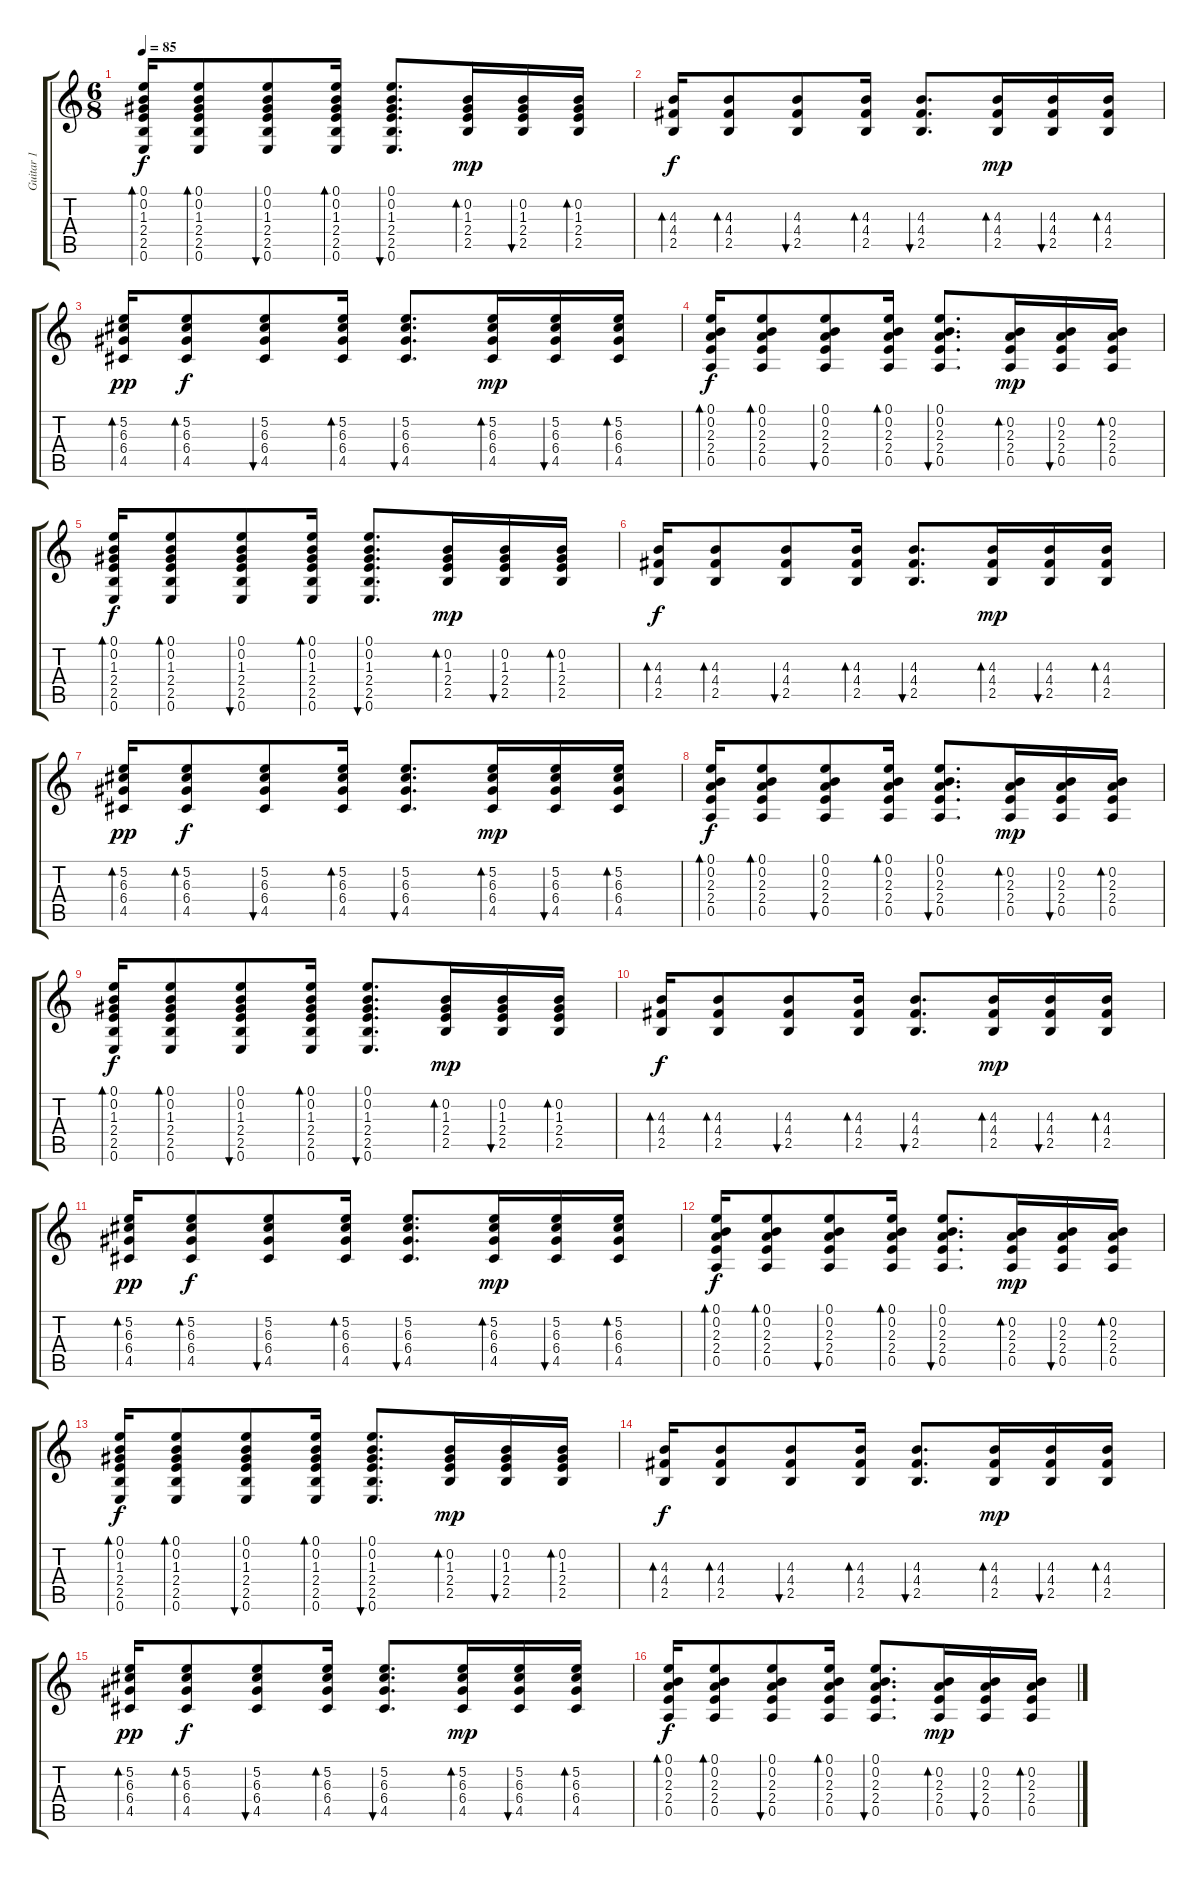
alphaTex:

\track ("Guitar 1" "Guitar 1") {instrument acousticguitarsteel}
\staff {score tabs}
\tuning (E4 B3 G3 D3 A2 E2) {hide}
\ts (6 8)
\tempo 85
\clef g2
\ks c
(0.1 0.2 1.3 2.4 2.5 0.6).16{bd 60 dy f} (0.1 0.2 1.3 2.4 2.5 0.6).8{bd 60} (0.1 0.2 1.3 2.4 2.5 0.6).8{bu 60} (0.1 0.2 1.3 2.4 2.5 0.6).16{bd 30} (0.1 0.2 1.3 2.4 2.5 0.6).8{d bu 60} (0.2 1.3 2.4 2.5).16{bd 60 dy mp} (0.2 1.3 2.4 2.5).16{bu 60} (0.2 1.3 2.4 2.5).16{bd 60} |
(4.3 4.4 2.5).16{bd 30 dy f} (4.3 4.4 2.5).8{bd 30} (4.3 4.4 2.5).8{bu 60} (4.3 4.4 2.5).16{bd 30} (4.3 4.4 2.5).8{d bu 60} (4.3 4.4 2.5).16{bd 60 dy mp} (4.3 4.4 2.5).16{bu 60} (4.3 4.4 2.5).16{bd 60} |
(5.2 6.3 6.4 4.5).16{bd 60 dy pp} (5.2 6.3 6.4 4.5).8{bd 60 dy f} (5.2 6.3 6.4 4.5).8{bu 60} (5.2 6.3 6.4 4.5).16{bd 30} (5.2 6.3 6.4 4.5).8{d bu 60} (5.2 6.3 6.4 4.5).16{bd 60 dy mp} (5.2 6.3 6.4 4.5).16{bu 60} (5.2 6.3 6.4 4.5).16{bd 60} |
(0.1 0.2 2.3 2.4 0.5).16{bd 60 dy f} (0.1 0.2 2.3 2.4 0.5).8{bd 60} (0.1 0.2 2.3 2.4 0.5).8{bu 60} (0.1 0.2 2.3 2.4 0.5).16{bd 30} (0.1 0.2 2.3 2.4 0.5).8{d bu 60} (0.2 2.3 2.4 0.5).16{bd 60 dy mp} (0.2 2.3 2.4 0.5).16{bu 60} (0.2 2.3 2.4 0.5).16{bd 60} |
(0.1 0.2 1.3 2.4 2.5 0.6).16{bd 60 dy f} (0.1 0.2 1.3 2.4 2.5 0.6).8{bd 60} (0.1 0.2 1.3 2.4 2.5 0.6).8{bu 60} (0.1 0.2 1.3 2.4 2.5 0.6).16{bd 30} (0.1 0.2 1.3 2.4 2.5 0.6).8{d bu 60} (0.2 1.3 2.4 2.5).16{bd 60 dy mp} (0.2 1.3 2.4 2.5).16{bu 60} (0.2 1.3 2.4 2.5).16{bd 60} |
(4.3 4.4 2.5).16{bd 30 dy f} (4.3 4.4 2.5).8{bd 30} (4.3 4.4 2.5).8{bu 60} (4.3 4.4 2.5).16{bd 30} (4.3 4.4 2.5).8{d bu 60} (4.3 4.4 2.5).16{bd 60 dy mp} (4.3 4.4 2.5).16{bu 60} (4.3 4.4 2.5).16{bd 60} |
(5.2 6.3 6.4 4.5).16{bd 60 dy pp} (5.2 6.3 6.4 4.5).8{bd 60 dy f} (5.2 6.3 6.4 4.5).8{bu 60} (5.2 6.3 6.4 4.5).16{bd 30} (5.2 6.3 6.4 4.5).8{d bu 60} (5.2 6.3 6.4 4.5).16{bd 60 dy mp} (5.2 6.3 6.4 4.5).16{bu 60} (5.2 6.3 6.4 4.5).16{bd 60} |
(0.1 0.2 2.3 2.4 0.5).16{bd 60 dy f} (0.1 0.2 2.3 2.4 0.5).8{bd 60} (0.1 0.2 2.3 2.4 0.5).8{bu 60} (0.1 0.2 2.3 2.4 0.5).16{bd 30} (0.1 0.2 2.3 2.4 0.5).8{d bu 60} (0.2 2.3 2.4 0.5).16{bd 60 dy mp} (0.2 2.3 2.4 0.5).16{bu 60} (0.2 2.3 2.4 0.5).16{bd 60} |
(0.1 0.2 1.3 2.4 2.5 0.6).16{bd 60 dy f} (0.1 0.2 1.3 2.4 2.5 0.6).8{bd 60} (0.1 0.2 1.3 2.4 2.5 0.6).8{bu 60} (0.1 0.2 1.3 2.4 2.5 0.6).16{bd 30} (0.1 0.2 1.3 2.4 2.5 0.6).8{d bu 60} (0.2 1.3 2.4 2.5).16{bd 60 dy mp} (0.2 1.3 2.4 2.5).16{bu 60} (0.2 1.3 2.4 2.5).16{bd 60} |
(4.3 4.4 2.5).16{bd 30 dy f} (4.3 4.4 2.5).8{bd 30} (4.3 4.4 2.5).8{bu 60} (4.3 4.4 2.5).16{bd 30} (4.3 4.4 2.5).8{d bu 60} (4.3 4.4 2.5).16{bd 60 dy mp} (4.3 4.4 2.5).16{bu 60} (4.3 4.4 2.5).16{bd 60} |
(5.2 6.3 6.4 4.5).16{bd 60 dy pp} (5.2 6.3 6.4 4.5).8{bd 60 dy f} (5.2 6.3 6.4 4.5).8{bu 60} (5.2 6.3 6.4 4.5).16{bd 30} (5.2 6.3 6.4 4.5).8{d bu 60} (5.2 6.3 6.4 4.5).16{bd 60 dy mp} (5.2 6.3 6.4 4.5).16{bu 60} (5.2 6.3 6.4 4.5).16{bd 60} |
(0.1 0.2 2.3 2.4 0.5).16{bd 60 dy f} (0.1 0.2 2.3 2.4 0.5).8{bd 60} (0.1 0.2 2.3 2.4 0.5).8{bu 60} (0.1 0.2 2.3 2.4 0.5).16{bd 30} (0.1 0.2 2.3 2.4 0.5).8{d bu 60} (0.2 2.3 2.4 0.5).16{bd 60 dy mp} (0.2 2.3 2.4 0.5).16{bu 60} (0.2 2.3 2.4 0.5).16{bd 60} |
(0.1 0.2 1.3 2.4 2.5 0.6).16{bd 60 dy f} (0.1 0.2 1.3 2.4 2.5 0.6).8{bd 60} (0.1 0.2 1.3 2.4 2.5 0.6).8{bu 60} (0.1 0.2 1.3 2.4 2.5 0.6).16{bd 30} (0.1 0.2 1.3 2.4 2.5 0.6).8{d bu 60} (0.2 1.3 2.4 2.5).16{bd 60 dy mp} (0.2 1.3 2.4 2.5).16{bu 60} (0.2 1.3 2.4 2.5).16{bd 60} |
(4.3 4.4 2.5).16{bd 30 dy f} (4.3 4.4 2.5).8{bd 30} (4.3 4.4 2.5).8{bu 60} (4.3 4.4 2.5).16{bd 30} (4.3 4.4 2.5).8{d bu 60} (4.3 4.4 2.5).16{bd 60 dy mp} (4.3 4.4 2.5).16{bu 60} (4.3 4.4 2.5).16{bd 60} |
(5.2 6.3 6.4 4.5).16{bd 60 dy pp} (5.2 6.3 6.4 4.5).8{bd 60 dy f} (5.2 6.3 6.4 4.5).8{bu 60} (5.2 6.3 6.4 4.5).16{bd 30} (5.2 6.3 6.4 4.5).8{d bu 60} (5.2 6.3 6.4 4.5).16{bd 60 dy mp} (5.2 6.3 6.4 4.5).16{bu 60} (5.2 6.3 6.4 4.5).16{bd 60} |
(0.1 0.2 2.3 2.4 0.5).16{bd 60 dy f} (0.1 0.2 2.3 2.4 0.5).8{bd 60} (0.1 0.2 2.3 2.4 0.5).8{bu 60} (0.1 0.2 2.3 2.4 0.5).16{bd 30} (0.1 0.2 2.3 2.4 0.5).8{d bu 60} (0.2 2.3 2.4 0.5).16{bd 60 dy mp} (0.2 2.3 2.4 0.5).16{bu 60} (0.2 2.3 2.4 0.5).16{bd 60}
